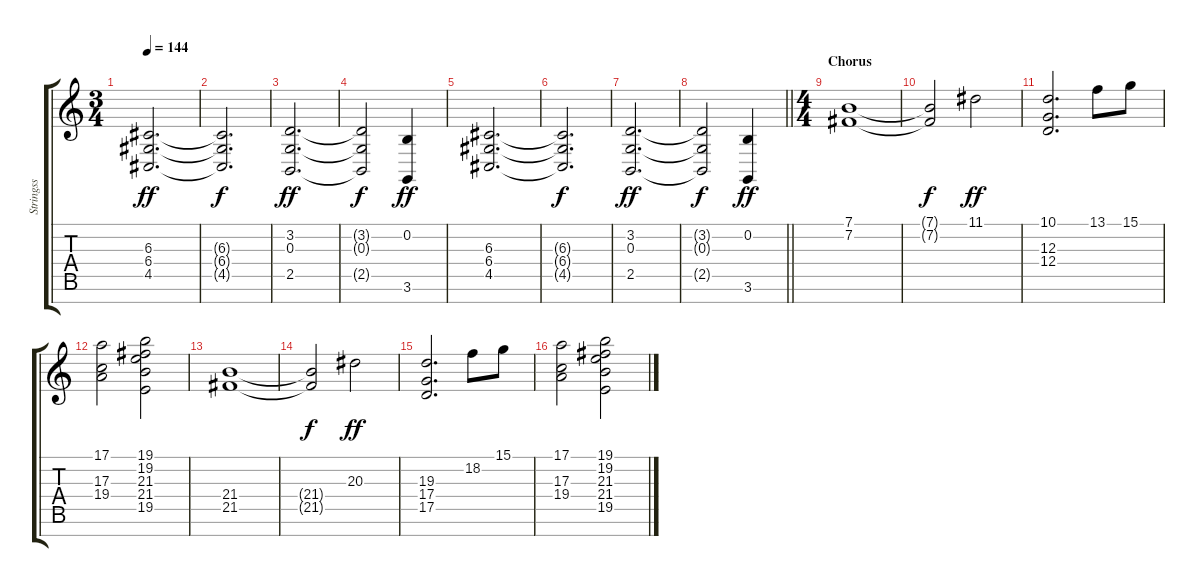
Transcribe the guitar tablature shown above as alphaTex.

\track ("Stringss" "Stringss") {instrument synthstrings2}
\staff {score tabs}
\tuning (E4 B3 G3 D3 A2 E2 B1) {hide}
\ts (3 4)
\tempo 144
\clef g2
\ks c
(6.3 6.4 4.5).2{d dy ff} |
(6.3{t} 6.4{t} 4.5{t}).2{d dy f} |
(3.2 0.3 2.5).2{d dy ff} |
(3.2{t} 0.3{t} 2.5{t}).2{dy f} (0.2 3.6).4{dy ff} |
(6.3 6.4 4.5).2{d} |
(6.3{t} 6.4{t} 4.5{t}).2{d dy f} |
(3.2 0.3 2.5).2{d dy ff} |
\barLineRight lightlight
(3.2{t} 0.3{t} 2.5{t}).2{dy f} (0.2 3.6).4{dy ff} |
\ts (4 4)
\section ("" "Chorus")
(7.1 7.2).1 |
(7.1{t} 7.2{t}).2{dy f} 11.1.2{dy ff} |
(10.1 12.3 12.4).2{d} 13.1.8 15.1.8 |
(17.1 17.3 19.4).2 (19.1 19.2 21.3 21.4 19.5).2 |
(21.4 21.5).1 |
(21.4{t} 21.5{t}).2{dy f} 20.3.2{dy ff} |
(19.3 17.4 17.5).2{d} 18.2.8 15.1.8 |
(17.1 17.3 19.4).2 (19.1 19.2 21.3 21.4 19.5).2
